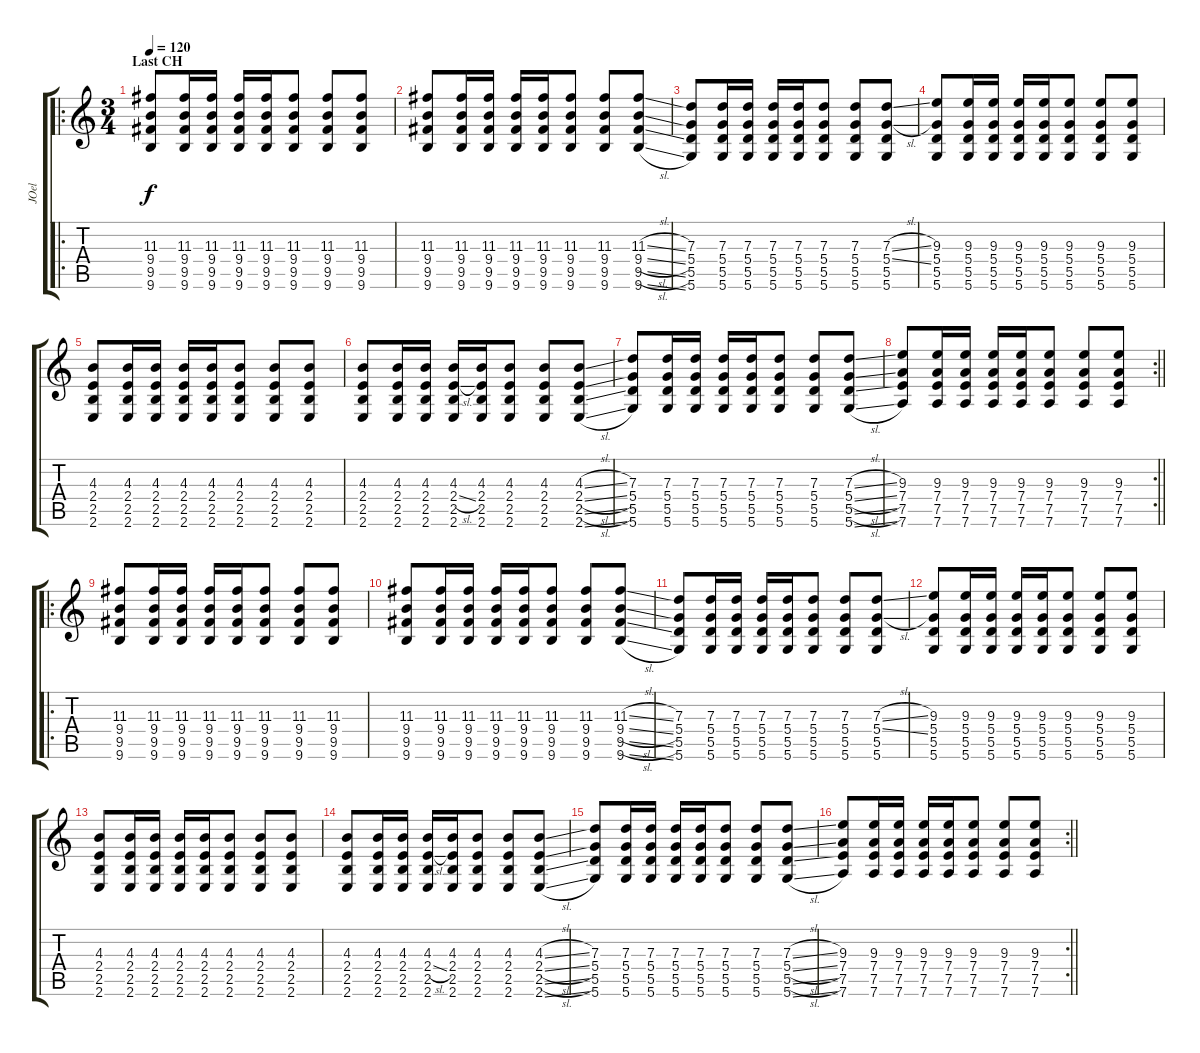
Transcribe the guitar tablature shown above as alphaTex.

\track ("JOel" "JOel") {instrument distortionguitar}
\staff {score tabs}
\tuning (E4 B3 G3 D3 A2 D2) {hide}
\ro
\ts (3 4)
\section ("" "Last CH")
\tempo 120
\clef g2
\ks c
(11.3 9.4 9.5 9.6).8{dy f instrument distortionguitar} (11.3 9.4 9.5 9.6).16 (11.3 9.4 9.5 9.6).16 (11.3 9.4 9.5 9.6).16 (11.3 9.4 9.5 9.6).16 (11.3 9.4 9.5 9.6).8 (11.3 9.4 9.5 9.6).8 (11.3 9.4 9.5 9.6).8 |
(11.3 9.4 9.5 9.6).8 (11.3 9.4 9.5 9.6).16 (11.3 9.4 9.5 9.6).16 (11.3 9.4 9.5 9.6).16 (11.3 9.4 9.5 9.6).16 (11.3 9.4 9.5 9.6).8 (11.3 9.4 9.5 9.6).8 (11.3{sl} 9.4{sl} 9.5{sl} 9.6{sl}).8 |
(7.3 5.4 5.5 5.6).8 (7.3 5.4 5.5 5.6).16 (7.3 5.4 5.5 5.6).16 (7.3 5.4 5.5 5.6).16 (7.3 5.4 5.5 5.6).16 (7.3 5.4 5.5 5.6).8 (7.3 5.4 5.5 5.6).8 (7.3{sl} 5.4{sl} 5.5 5.6).8 |
(9.3 5.4 5.5 5.6).8 (9.3 5.4 5.5 5.6).16 (9.3 5.4 5.5 5.6).16 (9.3 5.4 5.5 5.6).16 (9.3 5.4 5.5 5.6).16 (9.3 5.4 5.5 5.6).8 (9.3 5.4 5.5 5.6).8 (9.3 5.4 5.5 5.6).8 |
(4.3 2.4 2.5 2.6).8 (4.3 2.4 2.5 2.6).16 (4.3 2.4 2.5 2.6).16 (4.3 2.4 2.5 2.6).16 (4.3 2.4 2.5 2.6).16 (4.3 2.4 2.5 2.6).8 (4.3 2.4 2.5 2.6).8 (4.3 2.4 2.5 2.6).8 |
(4.3 2.4 2.5 2.6).8 (4.3 2.4 2.5 2.6).16 (4.3 2.4 2.5 2.6).16 (4.3 2.4{sl} 2.5 2.6).16 (4.3 2.4 2.5 2.6).16 (4.3 2.4 2.5 2.6).8 (4.3 2.4 2.5 2.6).8 (4.3{sl} 2.4{sl} 2.5{sl} 2.6{sl}).8 |
(7.3 5.4 5.5 5.6).8 (7.3 5.4 5.5 5.6).16 (7.3 5.4 5.5 5.6).16 (7.3 5.4 5.5 5.6).16 (7.3 5.4 5.5 5.6).16 (7.3 5.4 5.5 5.6).8 (7.3 5.4 5.5 5.6).8 (7.3{sl} 5.4{sl} 5.5{sl} 5.6{sl}).8 |
\rc 2
\barLineRight lightlight
(9.3 7.4 7.5 7.6).8 (9.3 7.4 7.5 7.6).16 (9.3 7.4 7.5 7.6).16 (9.3 7.4 7.5 7.6).16 (9.3 7.4 7.5 7.6).16 (9.3 7.4 7.5 7.6).8 (9.3 7.4 7.5 7.6).8 (9.3 7.4 7.5 7.6).8 |
\ro
(11.3 9.4 9.5 9.6).8 (11.3 9.4 9.5 9.6).16 (11.3 9.4 9.5 9.6).16 (11.3 9.4 9.5 9.6).16 (11.3 9.4 9.5 9.6).16 (11.3 9.4 9.5 9.6).8 (11.3 9.4 9.5 9.6).8 (11.3 9.4 9.5 9.6).8 |
(11.3 9.4 9.5 9.6).8 (11.3 9.4 9.5 9.6).16 (11.3 9.4 9.5 9.6).16 (11.3 9.4 9.5 9.6).16 (11.3 9.4 9.5 9.6).16 (11.3 9.4 9.5 9.6).8 (11.3 9.4 9.5 9.6).8 (11.3{sl} 9.4{sl} 9.5{sl} 9.6{sl}).8 |
(7.3 5.4 5.5 5.6).8 (7.3 5.4 5.5 5.6).16 (7.3 5.4 5.5 5.6).16 (7.3 5.4 5.5 5.6).16 (7.3 5.4 5.5 5.6).16 (7.3 5.4 5.5 5.6).8 (7.3 5.4 5.5 5.6).8 (7.3{sl} 5.4{sl} 5.5 5.6).8 |
(9.3 5.4 5.5 5.6).8 (9.3 5.4 5.5 5.6).16 (9.3 5.4 5.5 5.6).16 (9.3 5.4 5.5 5.6).16 (9.3 5.4 5.5 5.6).16 (9.3 5.4 5.5 5.6).8 (9.3 5.4 5.5 5.6).8 (9.3 5.4 5.5 5.6).8 |
(4.3 2.4 2.5 2.6).8 (4.3 2.4 2.5 2.6).16 (4.3 2.4 2.5 2.6).16 (4.3 2.4 2.5 2.6).16 (4.3 2.4 2.5 2.6).16 (4.3 2.4 2.5 2.6).8 (4.3 2.4 2.5 2.6).8 (4.3 2.4 2.5 2.6).8 |
(4.3 2.4 2.5 2.6).8 (4.3 2.4 2.5 2.6).16 (4.3 2.4 2.5 2.6).16 (4.3 2.4{sl} 2.5 2.6).16 (4.3 2.4 2.5 2.6).16 (4.3 2.4 2.5 2.6).8 (4.3 2.4 2.5 2.6).8 (4.3{sl} 2.4{sl} 2.5{sl} 2.6{sl}).8 |
(7.3 5.4 5.5 5.6).8 (7.3 5.4 5.5 5.6).16 (7.3 5.4 5.5 5.6).16 (7.3 5.4 5.5 5.6).16 (7.3 5.4 5.5 5.6).16 (7.3 5.4 5.5 5.6).8 (7.3 5.4 5.5 5.6).8 (7.3{sl} 5.4{sl} 5.5{sl} 5.6{sl}).8 |
\rc 2
\barLineRight lightlight
(9.3 7.4 7.5 7.6).8 (9.3 7.4 7.5 7.6).16 (9.3 7.4 7.5 7.6).16 (9.3 7.4 7.5 7.6).16 (9.3 7.4 7.5 7.6).16 (9.3 7.4 7.5 7.6).8 (9.3 7.4 7.5 7.6).8 (9.3 7.4 7.5 7.6).8
